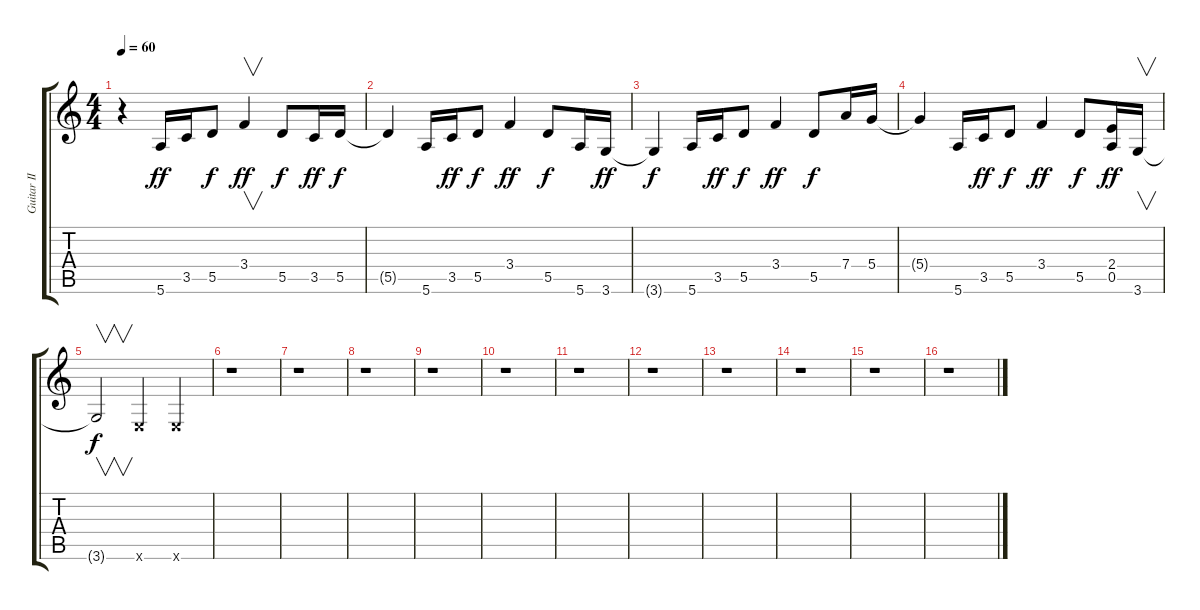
\track ("Guitar II" "Guitar II") {instrument electricguitarmuted}
\staff {score tabs}
\tuning (E4 B3 G3 D3 A2 E2) {hide}
\ts (4 4)
\tempo 60
\clef g2
\ks c
r.4{dy ff instrument electricguitarmuted} 5.6.16 3.5.16 5.5.8{dy f} 3.4.4{v dy ff} 5.5.8{dy f} 3.5.16{dy ff} 5.5.16{dy f} |
5.5{t}.4 5.6.16 3.5.16{dy ff} 5.5.8{dy f} 3.4.4{dy ff} 5.5.8{dy f} 5.6.16 3.6.16{dy ff} |
3.6{t}.4{dy f} 5.6.16 3.5.16{dy ff} 5.5.8{dy f} 3.4.4{dy ff} 5.5.8{dy f} 7.4.16 5.4.16 |
5.4{t}.4 5.6.16 3.5.16{dy ff} 5.5.8{dy f} 3.4.4{dy ff} 5.5.8{dy f} (2.4 0.5).16{dy ff} 3.6.16{v} |
3.6{t}.2{v dy f} 0.6{x}.4 0.6{x}.4 |
r.1 |
r.1 |
r.1 |
r.1 |
r.1 |
r.1 |
r.1 |
r.1 |
r.1 |
r.1 |
r.1
